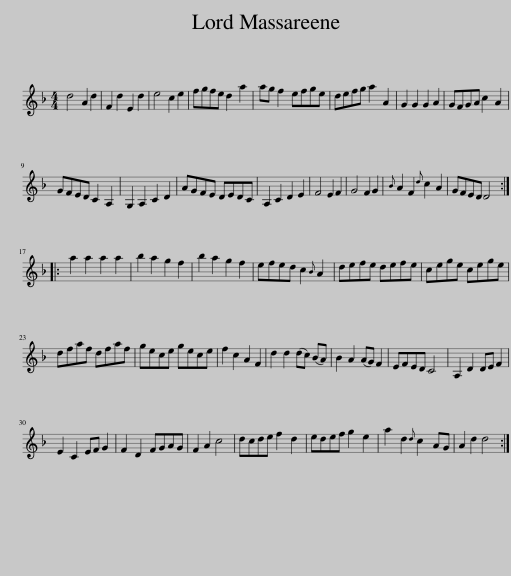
X:1
L:1/8
M:4/4
I:linebreak $
K:Dmin
V:1 treble
V:1
 d4 A2 d2 | F2 d2 E2 d2 | e4 c2 e2 | fgfe d2 a2 | ag f2 efge | %5
 defg a2 A2 | G2 G2 G2 A2 | GFGA c2 A2 |$ GFED C2 A,2 | G,2 A,2 C2 D2 | %10
 AGFE DEDC | A,2 C2 D2 E2 | F4 E2 F2 | G4 F2 G2 |{B} A2 F2{d} c2 A2 | %15
 GFED D4 ::$ a2 a2 a2 a2 | b2 a2 g2 f2 | b2 a2 g2 f2 | efed c2{B} A2 | %20
 defe defe | cege cege |$ dfaf dfaf | gece gece | f2 c2 A2 F2 | %25
 d2 d2 (dc) (BA) | B2 A2 (AG) F2 | EFED C4 | A,2 D2 DE F2 |$ E2 C2 EF G2 | %30
 F2 D2 FGAG | F2 A2 c4 | dcde f2 d2 | edef g2 e2 | a2 d2{d} c2 AG | %35
 A2 d2 d4 :| %36
